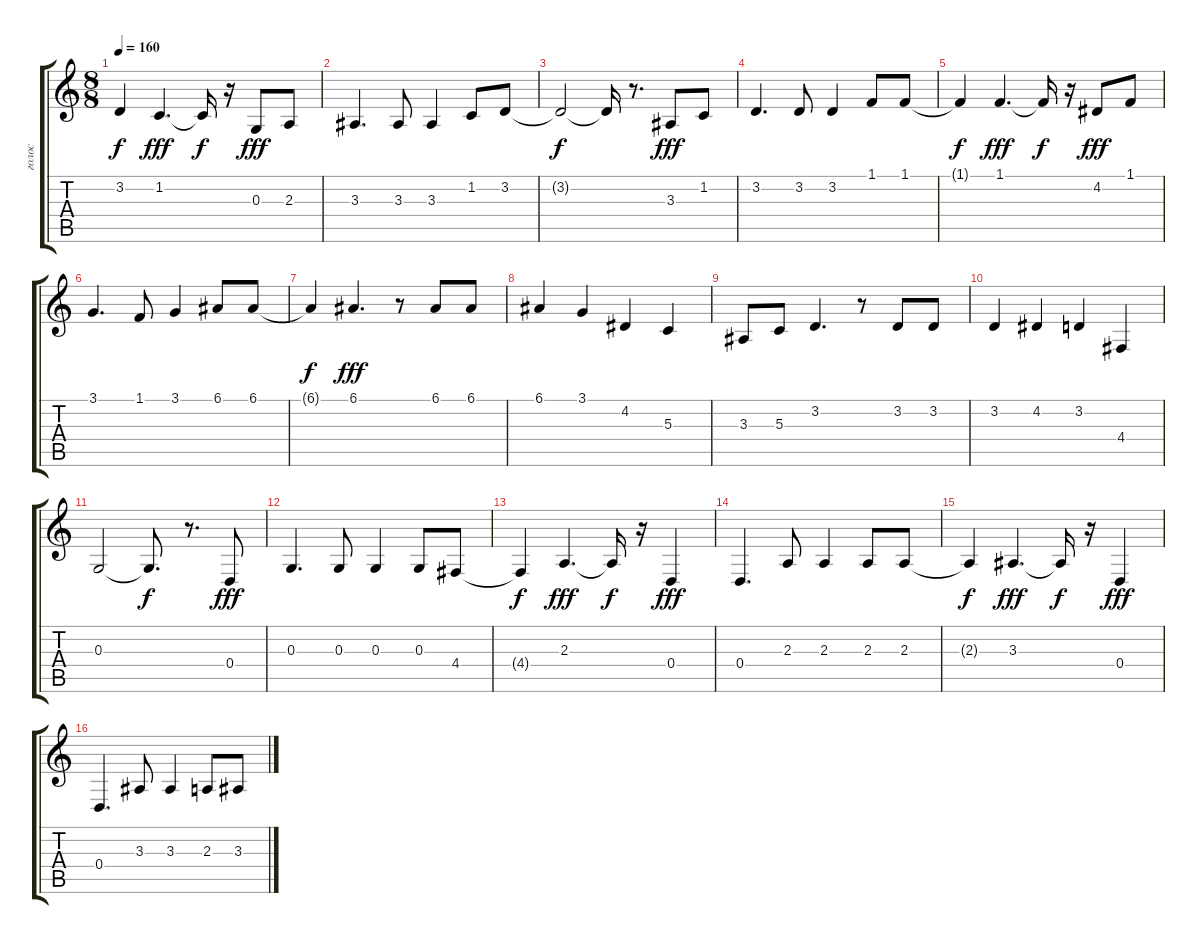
\track ("голос" "голос") {instrument synthvoice}
\staff {score tabs}
\tuning (E4 B3 G3 D3 A2 E2) {hide}
\ts (8 8)
\tempo 160
\clef g2
\ks c
3.2{t}.4{dy f} 1.2.4{d dy fff} 1.2{t}.16{dy f} r.16 0.3.8{dy fff} 2.3.8 |
3.3.4{d} 3.3.8 3.3.4 1.2.8 3.2.8 |
3.2{t}.2{dy f} 3.2{t}.16 r.8{d} 3.3.8{dy fff} 1.2.8 |
3.2.4{d} 3.2.8 3.2.4 1.1.8 1.1.8 |
1.1{t}.4{dy f} 1.1.4{d dy fff} 1.1{t}.16{dy f} r.16 4.2.8{dy fff} 1.1.8 |
3.1.4{d} 1.1.8 3.1.4 6.1.8 6.1.8 |
6.1{t}.4{dy f} 6.1.4{d dy fff} r.8 6.1.8 6.1.8 |
6.1.4 3.1.4 4.2.4 5.3.4 |
3.3.8 5.3.8 3.2.4{d} r.8 3.2.8 3.2.8 |
3.2.4 4.2.4 3.2.4 4.4.4 |
0.3.2 0.3{t}.8{d dy f} r.8{d} 0.4.8{dy fff} |
0.3.4{d} 0.3.8 0.3.4 0.3.8 4.4.8 |
4.4{t}.4{dy f} 2.3.4{d dy fff} 2.3{t}.16{dy f} r.16 0.4.4{dy fff} |
0.4.4{d} 2.3.8 2.3.4 2.3.8 2.3.8 |
2.3{t}.4{dy f} 3.3.4{d dy fff} 3.3{t}.16{dy f} r.16 0.4.4{dy fff} |
0.4.4{d} 3.3.8 3.3.4 2.3.8 3.3.8
